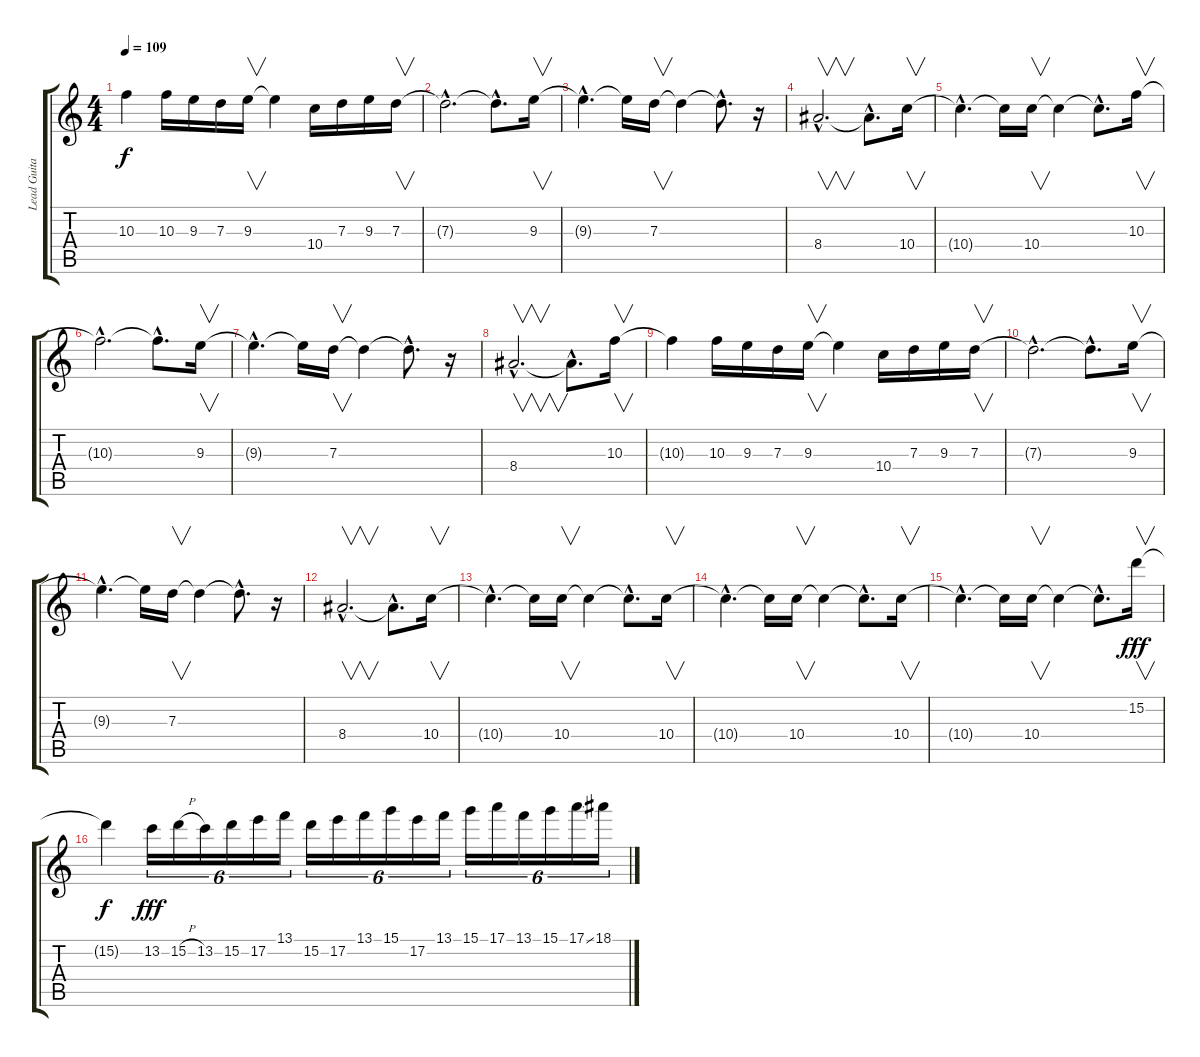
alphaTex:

\track ("Lead Guitar" "Lead Guita") {instrument overdrivenguitar}
\staff {score tabs}
\tuning (E4 B3 G3 D3 A2 E2) {hide}
\ts (4 4)
\tempo 109
\clef g2
\ks c
10.3{t}.4{dy f} 10.3.16 9.3.16 7.3.16 9.3.16{v} 9.3{t}.4 10.4.16 7.3.16 9.3.16 7.3.16{v} |
7.3{hac t}.2{d} 7.3{hac t}.8{d} 9.3.16{v} |
9.3{hac t}.4{d} 9.3{t}.16 7.3.16{v} 7.3{t}.4 7.3{hac t}.8{d} r.16 |
8.4{hac}.2{v d} 8.4{hac t}.8{d} 10.4.16{v} |
10.4{hac t}.4{d} 10.4{t}.16 10.4.16{v} 10.4{t}.4 10.4{hac t}.8{d} 10.3.16{v} |
10.3{hac t}.2{d} 10.3{hac t}.8{d} 9.3.16{v} |
9.3{hac t}.4{d} 9.3{t}.16 7.3.16{v} 7.3{t}.4 7.3{hac t}.8{d} r.16 |
8.4{hac}.2{v d} 8.4{hac t}.8{d} 10.3.16{v} |
10.3{t}.4 10.3.16 9.3.16 7.3.16 9.3.16{v} 9.3{t}.4 10.4.16 7.3.16 9.3.16 7.3.16{v} |
7.3{hac t}.2{d} 7.3{hac t}.8{d} 9.3.16{v} |
9.3{hac t}.4{d} 9.3{t}.16 7.3.16{v} 7.3{t}.4 7.3{hac t}.8{d} r.16 |
8.4{hac}.2{v d} 8.4{hac t}.8{d} 10.4.16{v} |
10.4{hac t}.4{d} 10.4{t}.16 10.4.16{v} 10.4{t}.4 10.4{hac t}.8{d} 10.4.16{v} |
10.4{hac t}.4{d} 10.4{t}.16 10.4.16{v} 10.4{t}.4 10.4{hac t}.8{d} 10.4.16{v} |
10.4{hac t}.4{d} 10.4{t}.16 10.4.16{v} 10.4{t}.4 10.4{hac t}.8{d} 15.2.16{v dy fff balance 8} |
15.2{t}.4{dy f} 13.2.16{tu (6 4) dy fff} 15.2{h}.16{tu (6 4)} 13.2.16{tu (6 4)} 15.2.16{tu (6 4)} 17.2.16{tu (6 4)} 13.1.16{tu (6 4)} 15.2.16{tu (6 4)} 17.2.16{tu (6 4)} 13.1.16{tu (6 4)} 15.1.16{tu (6 4)} 17.2.16{tu (6 4)} 13.1.16{tu (6 4)} 15.1.16{tu (6 4)} 17.1.16{tu (6 4)} 13.1.16{tu (6 4)} 15.1.16{tu (6 4)} 17.1{ss}.16{tu (6 4)} 18.1{h}.16{tu (6 4)}
